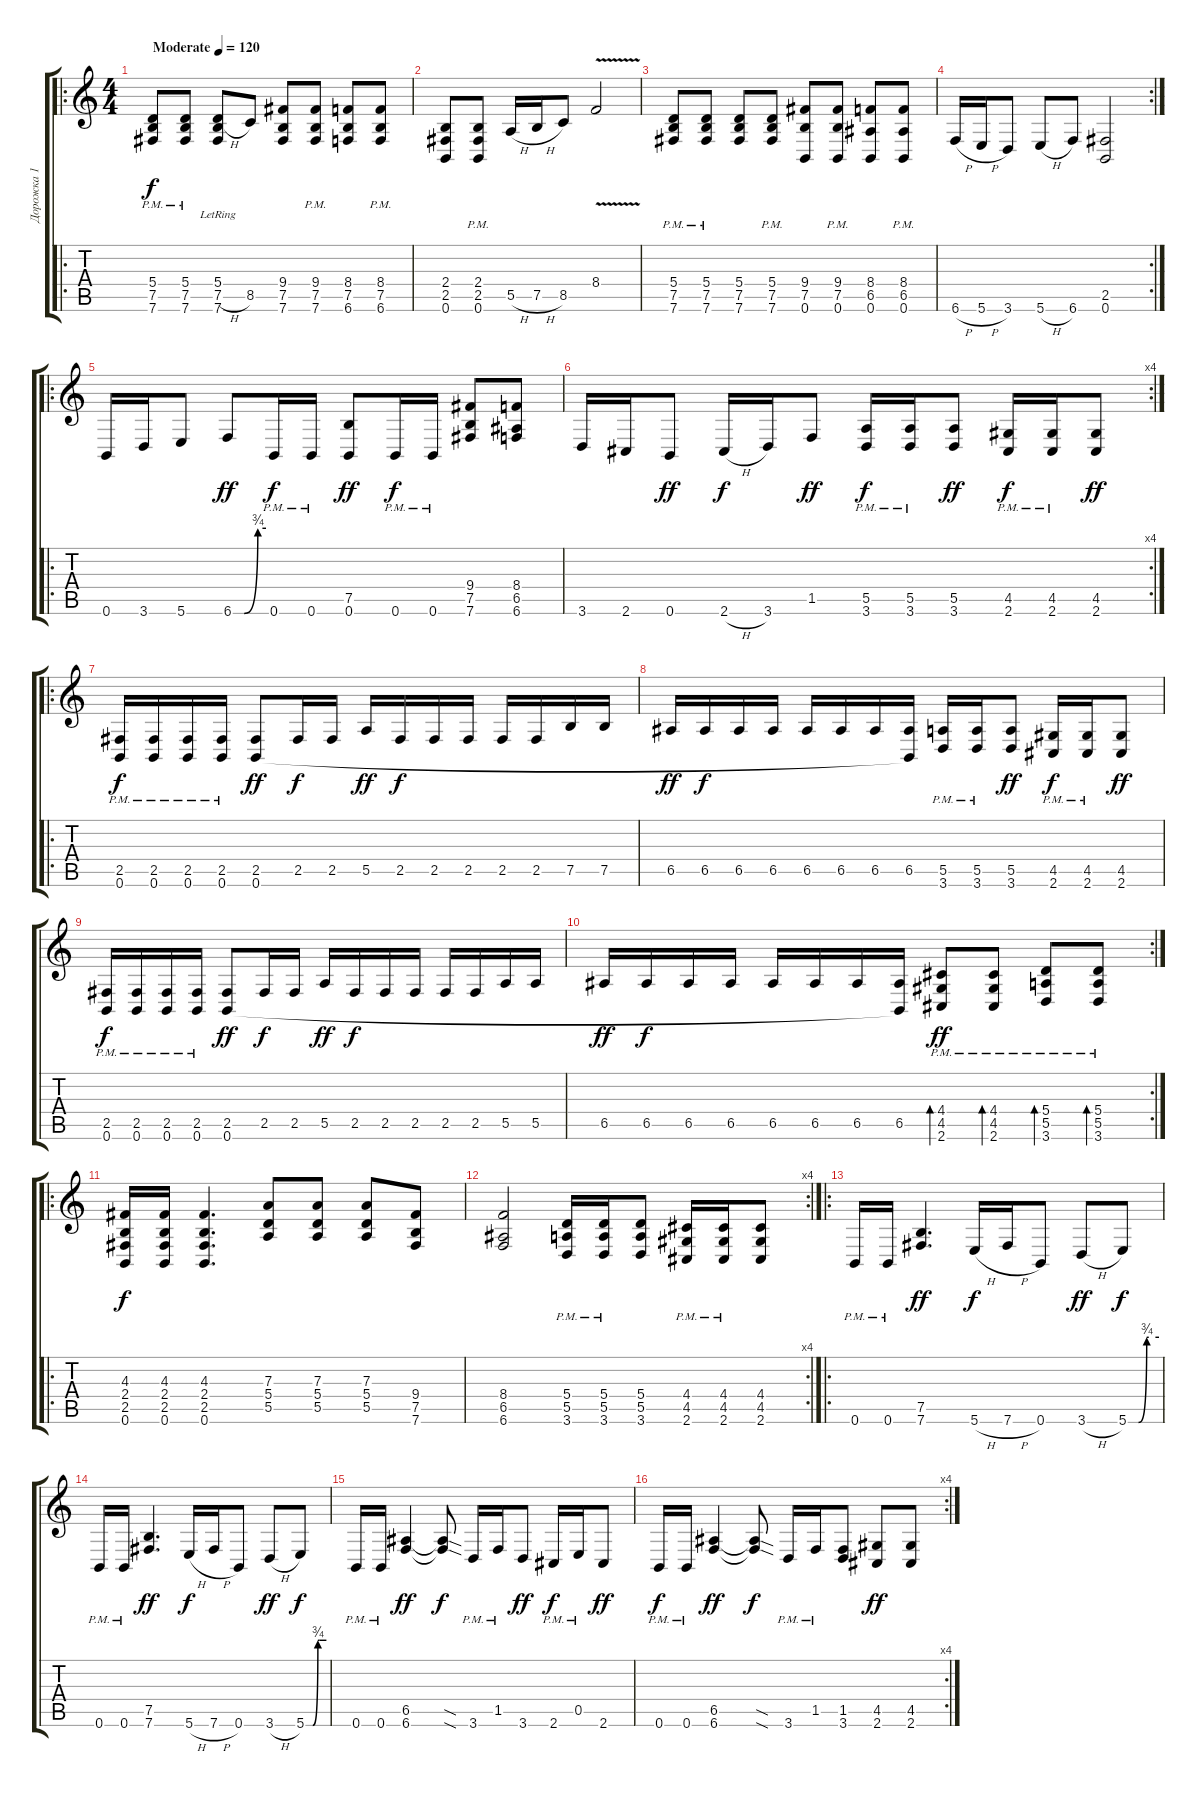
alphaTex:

\track ("Дорожка 1" "Дорожка 1") {instrument distortionguitar}
\staff {score tabs}
\tuning (B3 Gb3 D3 A2 E2 B1) {hide}
\ro
\ts (4 4)
\tempo (120 "Moderate")
\clef g2
\ks c
(5.4{pm} 7.5{pm} 7.6{pm}).8{dy f instrument distortionguitar} (5.4{pm} 7.5{pm} 7.6{pm}).8 (5.4 7.5{h} 7.6{lr}).8 8.5.8 (9.4 7.5 7.6).8 (9.4{pm} 7.5{pm} 7.6{pm}).8 (8.4 7.5 6.6).8 (8.4{pm} 7.5{pm} 6.6{pm}).8 |
(2.4 2.5 0.6).8 (2.4 2.5{pm} 0.6{pm}).8 5.5{h}.16 7.5{h}.16 8.5.8 8.4{v}.2 |
(5.4{pm} 7.5{pm} 7.6{pm}).8 (5.4{pm} 7.5{pm} 7.6{pm}).8 (5.4 7.5 7.6).8 (5.4{pm} 7.5{pm} 7.6{pm}).8 (9.4 7.5 0.6).8 (9.4{pm} 7.5{pm} 0.6{pm}).8 (8.4 6.5 0.6).8 (8.4{pm} 6.5{pm} 0.6{pm}).8 |
\rc 2
6.6{h}.16 5.6{h}.16 3.6.8 5.6{h}.8 6.6.8 (2.5 0.6).2 |
\ro
0.6.16 3.6.16 5.6.8 6.6{be (custom 0 0 20 0 45 3 60 3)}.8{dy ff} 0.6{pm}.16{dy f} 0.6{pm}.16 (7.5 0.6).8{dy ff} 0.6{pm}.16{dy f} 0.6{pm}.16 (9.4 7.5 7.6).8 (8.4 6.5 6.6).8 |
\rc 4
3.6.16 2.6.16 0.6.8{dy ff} 2.6{h}.16{dy f} 3.6.16 1.5.8{dy ff} (5.5{pm} 3.6{pm}).16{dy f} (5.5{pm} 3.6{pm}).16 (5.5 3.6).8{dy ff} (4.5{pm} 2.6{pm}).16{dy f} (4.5{pm} 2.6{pm}).16 (4.5 2.6).8{dy ff} |
\ro
(2.5{pm} 0.6{pm}).16{dy f} (2.5{pm} 0.6{pm}).16 (2.5{pm} 0.6{pm}).16 (2.5{pm} 0.6{pm}).16 (2.5 0.6).8{dy ff} 2.5.16{dy f} 2.5.16 5.5.16{dy ff} 2.5.16{dy f} 2.5.16 2.5.16 2.5.16 2.5.16 7.5.16 7.5.16 |
6.5.16{dy ff} 6.5.16{dy f} 6.5.16 6.5.16 6.5.16 6.5.16 6.5.16 (6.5 0.6{t}).16 (5.5{pm} 3.6{pm}).16 (5.5{pm} 3.6{pm}).16 (5.5 3.6).8{dy ff} (4.5{pm} 2.6{pm}).16{dy f} (4.5{pm} 2.6{pm}).16 (4.5 2.6).8{dy ff} |
(2.5{pm} 0.6{pm}).16{dy f} (2.5{pm} 0.6{pm}).16 (2.5{pm} 0.6{pm}).16 (2.5{pm} 0.6{pm}).16 (2.5 0.6).8{dy ff} 2.5.16{dy f} 2.5.16 5.5.16{dy ff} 2.5.16{dy f} 2.5.16 2.5.16 2.5.16 2.5.16 5.5.16 5.5.16 |
\rc 2
6.5.16{dy ff} 6.5.16{dy f} 6.5.16 6.5.16 6.5.16 6.5.16 6.5.16 (6.5 0.6{t}).16 (4.4{pm} 4.5{pm} 2.6{pm}).8{bd 30 dy ff} (4.4{pm} 4.5{pm} 2.6{pm}).8{bd 30} (5.4{pm} 5.5{pm} 3.6{pm}).8{bd 30} (5.4{pm} 5.5{pm} 3.6{pm}).8{bd 30} |
\ro
(4.3 2.4 2.5 0.6).16{dy f} (4.3 2.4 2.5 0.6).16 (4.3 2.4 2.5 0.6).4{d} (7.3 5.4 5.5).8 (7.3 5.4 5.5).8 (7.3 5.4 5.5).8 (9.4 7.5 7.6).8 |
\rc 4
(8.4 6.5 6.6).2 (5.4{pm} 5.5{pm} 3.6{pm}).16 (5.4{pm} 5.5{pm} 3.6{pm}).16 (5.4 5.5 3.6).8 (4.4{pm} 4.5{pm} 2.6{pm}).16 (4.4{pm} 4.5{pm} 2.6{pm}).16 (4.4 4.5 2.6).8 |
\ro
0.6{pm}.16 0.6{pm}.16 (7.5 7.6).4{d dy ff} 5.6{h}.16{dy f} 7.6{h}.16 0.6.8 3.6{h}.8{dy ff} 5.6{be (custom 0 0 20 0 36 3 40 3 60 3)}.8{dy f} |
0.6{pm}.16 0.6{pm}.16 (7.5 7.6).4{d dy ff} 5.6{h}.16{dy f} 7.6{h}.16 0.6.8 3.6{h}.8{dy ff} 5.6{be (custom 0 0 20 0 35 3 40 3 60 3)}.8{dy f} |
0.6{pm}.16 0.6{pm}.16 (6.5 6.6).4{dy ff} (6.5{sod t} 6.6{sod t}).8{dy f} 3.6{pm}.16 1.5{pm}.16 3.6.8{dy ff} 2.6{pm}.16{dy f} 0.5{pm}.16 2.6.8{dy ff} |
\rc 4
0.6{pm}.16{dy f} 0.6{pm}.16 (6.5 6.6).4{dy ff} (6.5{sod t} 6.6{sod t}).8{dy f} 3.6{pm}.16 1.5{pm}.16 (1.5 3.6).8 (4.5 2.6).8{dy ff} (4.5 2.6).8
